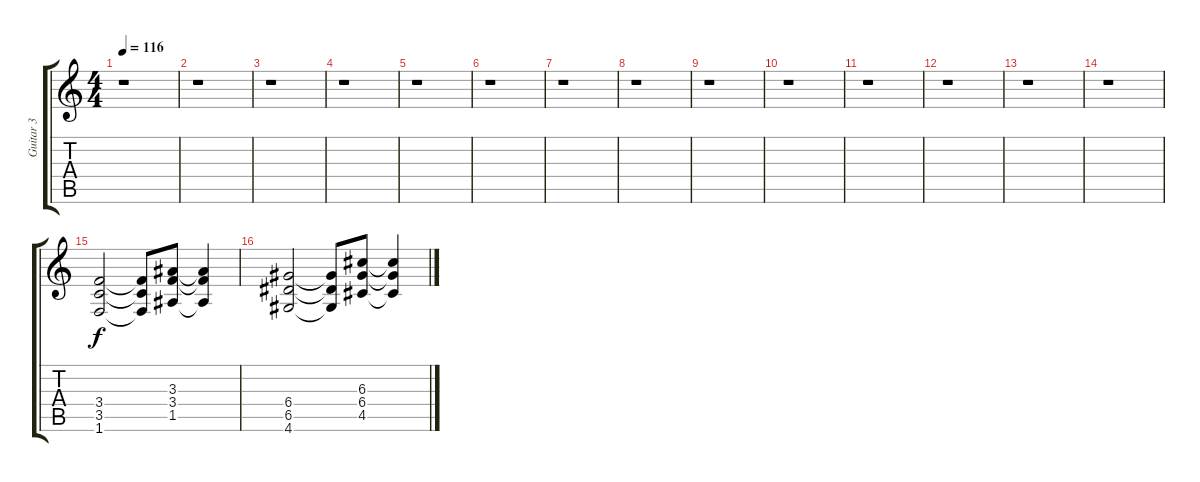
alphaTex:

\track ("Guitar 3" "Guitar 3") {instrument overdrivenguitar}
\staff {score tabs}
\tuning (E4 B3 G3 D3 A2 E2) {hide}
\ts (4 4)
\tempo 116
\clef g2
\ks c
r.1{dy f} |
r.1 |
r.1 |
r.1 |
r.1 |
r.1 |
r.1 |
r.1 |
r.1 |
r.1 |
r.1 |
r.1 |
r.1 |
r.1 |
(3.4 3.5 1.6).2 (3.4{t} 3.5{t} 1.6{t}).8 (3.3 3.4 1.5).8 (3.3{t} 3.4{t} 1.5{t}).4 |
(6.4 6.5 4.6).2 (6.4{t} 6.5{t} 4.6{t}).8 (6.3 6.4 4.5).8 (6.3{t} 6.4{t} 4.5{t}).4
